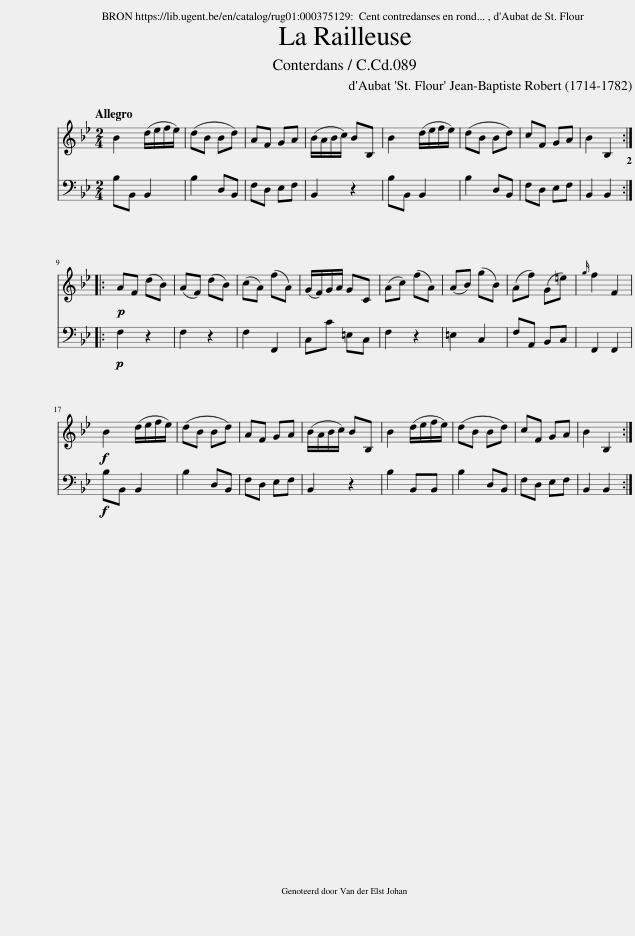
X:1
%%score 1 2
L:1/8
Q:1/4=144
M:2/4
I:linebreak $
K:Bb
V:1 treble
V:2 bass
V:1
 B2 (d/e/f/e/) | (dB Bd) | AF GA | (B/A/B/c/) BB, | B2 (d/e/f/e/) | %5
 (dB Bd) | cF GA | B2 B,2 ::$!p! AF (dB) | (AF) (dB) | %10
 (cA) (fA) | (G/F/)G/A/ GC | (Ac) (fA) | (AB) (gB) | (Af) (G=e) | %15
{g} f2 F2 |$!f! B2 (d/e/f/e/) | (dB Bd) | AF GA | (B/A/B/c/) BB, | %20
 B2 (d/e/f/e/) | (dB Bd) | cF GA | B2 B,2 :| %24
V:2
 B,B,, B,,2 | B,2 D,B,, | F,D, E,F, | B,,2 z2 | B,B,, B,,2 | %5
 B,2 D,B,, | F,D, E,F, | B,,2 B,,2 ::$!p! F,2 z2 | F,2 z2 | %10
 F,2 F,,2 | C,C =E,C, | F,2 z2 | =E,2 C,2 | F,A,, B,,C, | %15
 F,,2 F,,2 |$!f! B,B,, B,,2 | B,2 D,B,, | F,D, E,F, | B,,2 z2 | %20
 B,2 B,,B,, | B,2 D,B,, | F,D, E,F, | B,,2 B,,2 :| %24
